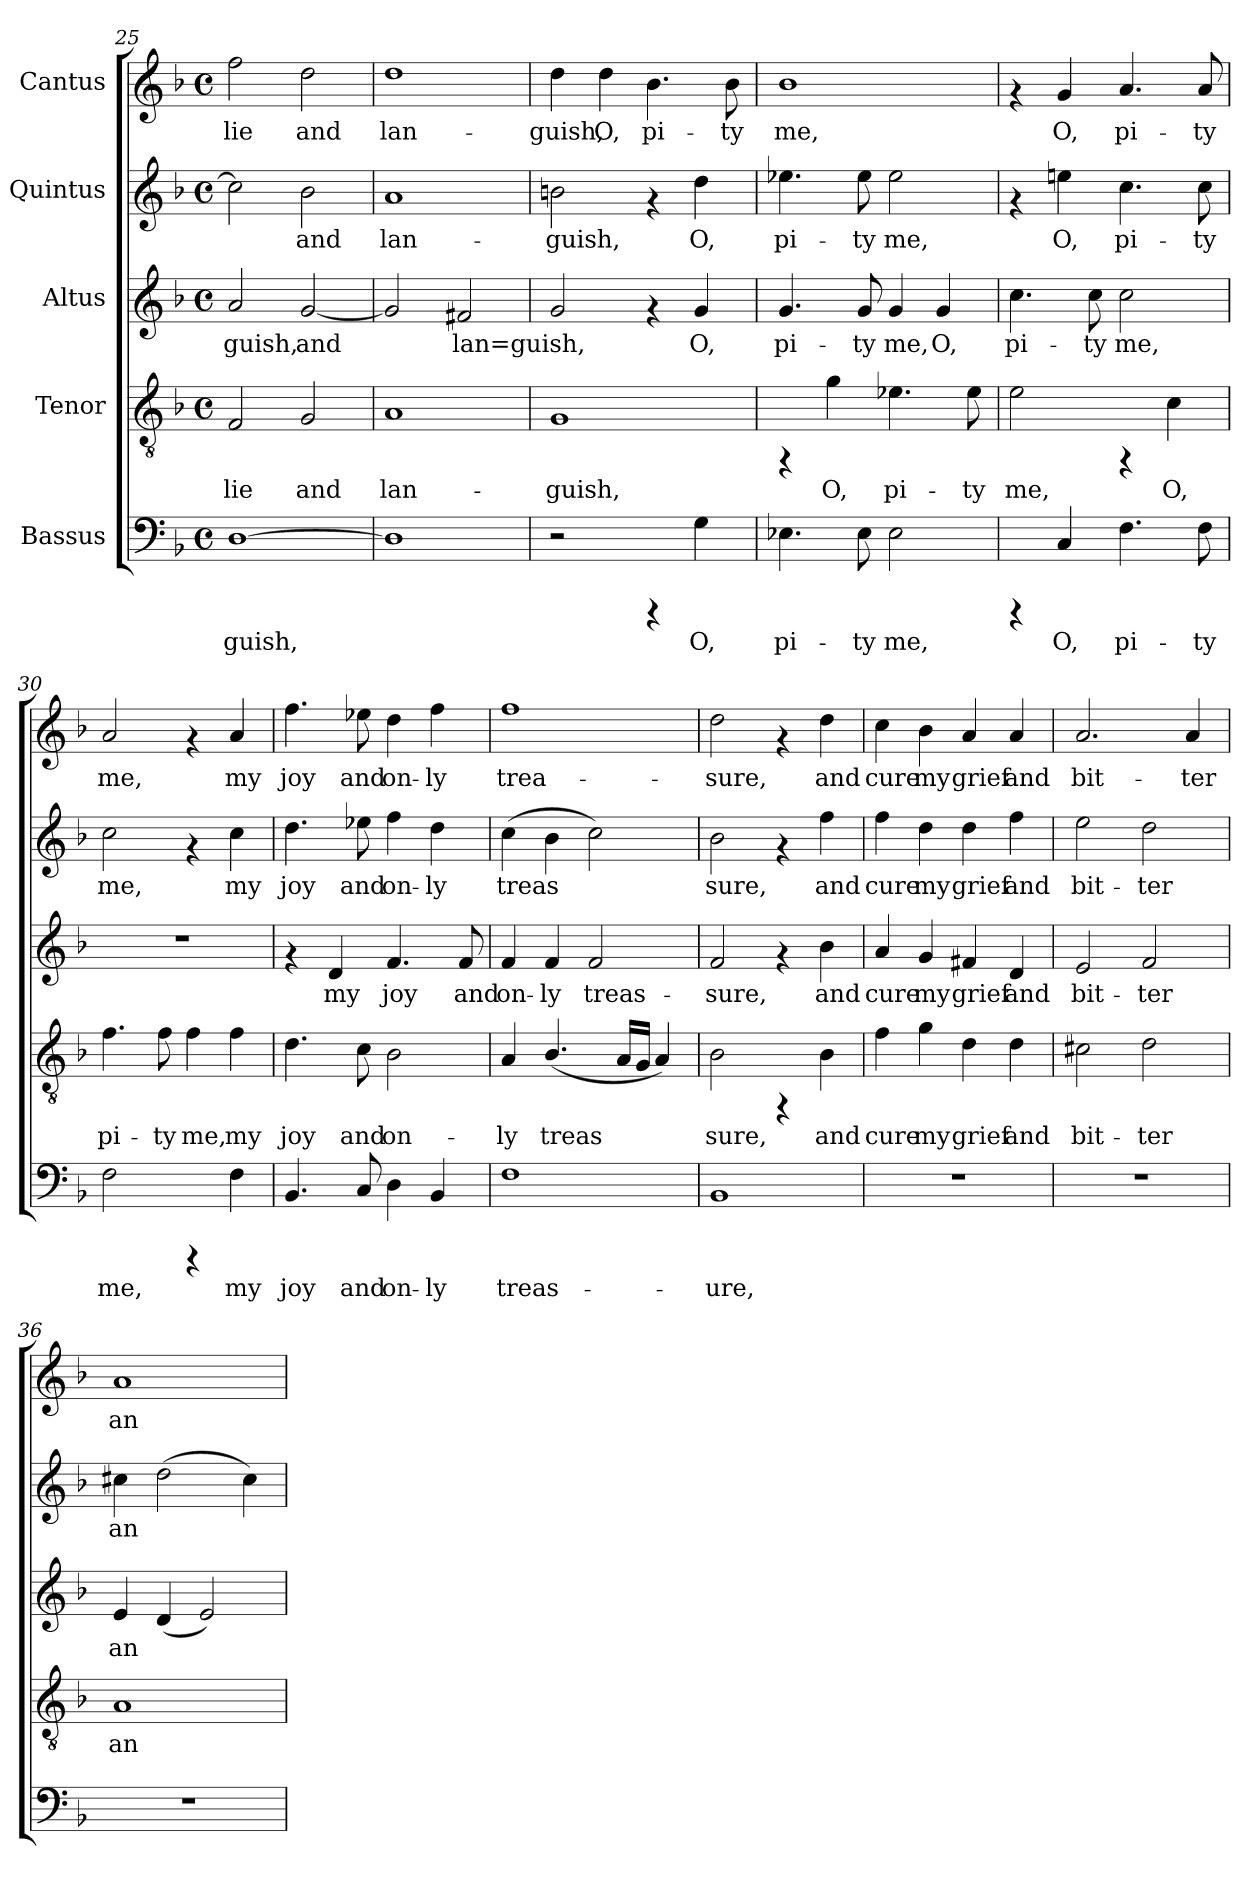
**kern	**text	**kern	**text	**kern	**text	**kern	**text	**kern	**text
*part5	*part5	*part4	*part4	*part3	*part3	*part2	*part2	*part1	*part1
*staff5	*staff5	*staff4	*staff4	*staff3	*staff3	*staff2	*staff2	*staff1	*staff1
*I"Bassus	*	*I"Tenor	*	*I"Altus	*	*I"Quintus	*	*I"Cantus	*
*clefF4	*	*clefGv2	*	*clefG2	*	*clefG2	*	*clefG2	*
*k[b-]	*	*k[b-]	*	*k[b-]	*	*k[b-]	*	*k[b-]	*
*F:	*	*F:	*	*F:	*	*F:	*	*F:	*
*M4/4	*	*M4/4	*	*M4/4	*	*M4/4	*	*M4/4	*
*met(c)	*	*met(c)	*	*met(c)	*	*met(c)	*	*met(c)	*
=25	=25	=25	=25	=25	=25	=25	=25	=25	=25
!	!LO:LY:b:cj	!	!LO:LY:b:cj	!	!LO:LY:b:cj	!	!LO:LY:b:cj	!	!LO:LY:b:cj
[>1D	-guish,	2F/	lie	2a/	-guish,	2cc\]	.	2ff\	lie
!	!	!	!LO:LY:b:cj	!	!LO:LY:b:cj	!	!LO:LY:b:cj	!	!LO:LY:b:cj
.	.	2G/	and	[<2g/	and	2b-\	and	2dd\	and
=26	=26	=26	=26	=26	=26	=26	=26	=26	=26
!	!LO:LY:b:cj	!	!LO:LY:b:cj	!	!LO:LY:b:cj	!	!LO:LY:b:cj	!	!LO:LY:b:cj
1D]	.	1A	lan-	2g/]	.	1a	lan-	1dd	lan-
!	!	!	!	!	!LO:LY:b:cj	!	!	!	!
.	.	.	.	2f#X/	lan=guish,	.	.	.	.
=27	=27	=27	=27	=27	=27	=27	=27	=27	=27
!	!	!	!LO:LY:b:cj	!	!LO:LY:b:cj	!	!LO:LY:b:cj	!	!LO:LY:b:cj
2r	.	1G	-guish,	2g/	.	2bn\	-guish,	4dd\	-guish,
!	!	!	!	!	!	!	!	!	!LO:LY:b:cj
.	.	.	.	.	.	.	.	4dd\	O,
!	!	!	!	!	!	!	!	!	!LO:LY:b:cj
4rCCC	.	.	.	4rf	.	4rf	.	4.b-\	pi-
!	!LO:LY:b:cj	!	!	!	!LO:LY:b:cj	!	!LO:LY:b:cj	!	!
4G\	O,	.	.	4g/	O,	4dd\	O,	.	.
!	!	!	!	!	!	!	!	!	!LO:LY:b:cj
.	.	.	.	.	.	.	.	8b-\	-ty
=28	=28	=28	=28	=28	=28	=28	=28	=28	=28
!	!LO:LY:b:cj	!	!	!	!LO:LY:b:cj	!	!LO:LY:b:cj	!	!LO:LY:b:cj
4.E-X\	pi-	4rFF	.	4.g/	pi-	4.ee-X\	pi-	1b-	me,
!	!	!	!LO:LY:b:cj	!	!	!	!	!	!
.	.	4g\	O,	.	.	.	.	.	.
!	!LO:LY:b:cj	!	!	!	!LO:LY:b:cj	!	!LO:LY:b:cj	!	!
8E-\	-ty	.	.	8g/	-ty	8ee-\	-ty	.	.
!	!LO:LY:b:cj	!	!LO:LY:b:cj	!	!LO:LY:b:cj	!	!LO:LY:b:cj	!	!
2E-\	me,	4.e-X\	pi-	4g/	me,	2ee-\	me,	.	.
!	!	!	!	!	!LO:LY:b:cj	!	!	!	!
.	.	.	.	4g/	O,	.	.	.	.
!	!	!	!LO:LY:b:cj	!	!	!	!	!	!
.	.	8e-\	-ty	.	.	.	.	.	.
=29	=29	=29	=29	=29	=29	=29	=29	=29	=29
!	!	!	!LO:LY:b:cj	!	!LO:LY:b:cj	!	!	!	!
4rCCC	.	2e\	me,	4.cc\	pi-	4rf	.	4rf	.
!	!LO:LY:b:cj	!	!	!	!	!	!LO:LY:b:cj	!	!LO:LY:b:cj
4C/	O,	.	.	.	.	4een\	O,	4g/	O,
!	!	!	!	!	!LO:LY:b:cj	!	!	!	!
.	.	.	.	8cc\	-ty	.	.	.	.
!	!LO:LY:b:cj	!	!	!	!LO:LY:b:cj	!	!LO:LY:b:cj	!	!LO:LY:b:cj
4.F\	pi-	4rFF	.	2cc\	me,	4.cc\	pi-	4.a/	pi-
!	!	!	!LO:LY:b:cj	!	!	!	!	!	!
.	.	4c\	O,	.	.	.	.	.	.
!	!LO:LY:b:cj	!	!	!	!	!	!LO:LY:b:cj	!	!LO:LY:b:cj
8F\	-ty	.	.	.	.	8cc\	-ty	8a/	-ty
=30	=30	=30	=30	=30	=30	=30	=30	=30	=30
!	!LO:LY:b:cj	!	!LO:LY:b:cj	!	!	!	!LO:LY:b:cj	!	!LO:LY:b:cj
2F\	me,	4.f\	pi-	1r	.	2cc\	me,	2a/	me,
!	!	!	!LO:LY:b:cj	!	!	!	!	!	!
.	.	8f\	-ty	.	.	.	.	.	.
!	!	!	!LO:LY:b:cj	!	!	!	!	!	!
4rCCC	.	4f\	me,	.	.	4rf	.	4rf	.
!	!LO:LY:b:cj	!	!LO:LY:b:cj	!	!	!	!LO:LY:b:cj	!	!LO:LY:b:cj
4F\	my	4f\	my	.	.	4cc\	my	4a/	my
!!LO:PB:g=z
=31	=31	=31	=31	=31	=31	=31	=31	=31	=31
!	!LO:LY:b:cj	!	!LO:LY:b:cj	!	!	!	!LO:LY:b:cj	!	!LO:LY:b:cj
4.BB-/	joy	4.d\	joy	4rf	.	4.dd\	joy	4.ff\	joy
!	!	!	!	!	!LO:LY:b:cj	!	!	!	!
.	.	.	.	4d/	my	.	.	.	.
!	!LO:LY:b:cj	!	!LO:LY:b:cj	!	!	!	!LO:LY:b:cj	!	!LO:LY:b:cj
8C/	and	8c\	and	.	.	8ee-X\	and	8ee-X\	and
!	!LO:LY:b:cj	!	!LO:LY:b:cj	!	!LO:LY:b:cj	!	!LO:LY:b:cj	!	!LO:LY:b:cj
4D\	on-	2B-\	on-	4.f/	joy	4ff\	on-	4dd\	on-
!	!LO:LY:b:cj	!	!	!	!	!	!LO:LY:b:cj	!	!LO:LY:b:cj
4BB-/	-ly	.	.	.	.	4dd\	-ly	4ff\	-ly
!	!	!	!	!	!LO:LY:b:cj	!	!	!	!
.	.	.	.	8f/	and	.	.	.	.
=32	=32	=32	=32	=32	=32	=32	=32	=32	=32
!	!LO:LY:b:cj	!	!LO:LY:b:cj	!	!LO:LY:b:cj	!	!LO:LY:b:cj	!	!LO:LY:b:cj
1F	treas-	4A/	-ly	4f/	on-	(>4cc\	treas-	1ff	trea-
!	!	!	!LO:LY:b:cj	!	!LO:LY:b:cj	!	!LO:LY:b:cj	!	!
.	.	(<4.B-/	treas-	4f/	-ly	4b-\	--	.	.
!	!	!	!	!	!LO:LY:b:cj	!	!LO:LY:b:cj	!	!
.	.	.	.	2f/	treas-	2cc\)	--	.	.
!	!	!	!LO:LY:b:cj	!	!	!	!	!	!
.	.	16A/L	--	.	.	.	.	.	.
!	!	!	!LO:LY:b:cj	!	!	!	!	!	!
.	.	16G/J	--	.	.	.	.	.	.
!	!	!	!LO:LY:b:cj	!	!	!	!	!	!
.	.	4A/)	--	.	.	.	.	.	.
=33	=33	=33	=33	=33	=33	=33	=33	=33	=33
!	!LO:LY:b:cj	!	!LO:LY:b:cj	!	!LO:LY:b:cj	!	!LO:LY:b:cj	!	!LO:LY:b:cj
1BB-	-ure,	2B-\	-sure,	2f/	-sure,	2b-\	-sure,	2dd\	-sure,
.	.	4rFF	.	4rf	.	4rf	.	4rf	.
!	!	!	!LO:LY:b:cj	!	!LO:LY:b:cj	!	!LO:LY:b:cj	!	!LO:LY:b:cj
.	.	4B-\	and	4b-\	and	4ff\	and	4dd\	and
=34	=34	=34	=34	=34	=34	=34	=34	=34	=34
!	!	!	!LO:LY:b:cj	!	!LO:LY:b:cj	!	!LO:LY:b:cj	!	!LO:LY:b:cj
1r	.	4f\	cure	4a/	cure	4ff\	cure	4cc\	cure
!	!	!	!LO:LY:b:cj	!	!LO:LY:b:cj	!	!LO:LY:b:cj	!	!LO:LY:b:cj
.	.	4g\	my	4g/	my	4dd\	my	4b-\	my
!	!	!	!LO:LY:b:cj	!	!LO:LY:b:cj	!	!LO:LY:b:cj	!	!LO:LY:b:cj
.	.	4d\	grief	4f#X/	grief	4dd\	grief	4a/	grief
!	!	!	!LO:LY:b:cj	!	!LO:LY:b:cj	!	!LO:LY:b:cj	!	!LO:LY:b:cj
.	.	4d\	and	4d/	and	4ff\	and	4a/	and
=35	=35	=35	=35	=35	=35	=35	=35	=35	=35
!	!	!	!LO:LY:b:cj	!	!LO:LY:b:cj	!	!LO:LY:b:cj	!	!LO:LY:b:cj
1r	.	2c#X\	bit-	2e/	bit-	2ee\	bit-	2.a/	bit-
!	!	!	!LO:LY:b:cj	!	!LO:LY:b:cj	!	!LO:LY:b:cj	!	!
.	.	2d\	-ter	2f/	-ter	2dd\	-ter	.	.
!	!	!	!	!	!	!	!	!	!LO:LY:b:cj
.	.	.	.	.	.	.	.	4a/	-ter
=36	=36	=36	=36	=36	=36	=36	=36	=36	=36
!	!	!	!LO:LY:b:cj	!	!LO:LY:b:cj	!	!LO:LY:b:cj	!	!LO:LY:b:cj
1r	.	1A	an-	4e/	an-	4cc#X\	an-	1a	an-
!	!	!	!	!	!LO:LY:b:cj	!	!LO:LY:b:cj	!	!
.	.	.	.	(<4d/	--	(>2dd\	--	.	.
!	!	!	!	!	!LO:LY:b:cj	!	!	!	!
.	.	.	.	2e/)	--	.	.	.	.
!	!	!	!	!	!	!	!LO:LY:b:cj	!	!
.	.	.	.	.	.	4cc#\)	--	.	.
=	=	=	=	=	=	=	=	=	=
*-	*-	*-	*-	*-	*-	*-	*-	*-	*-
